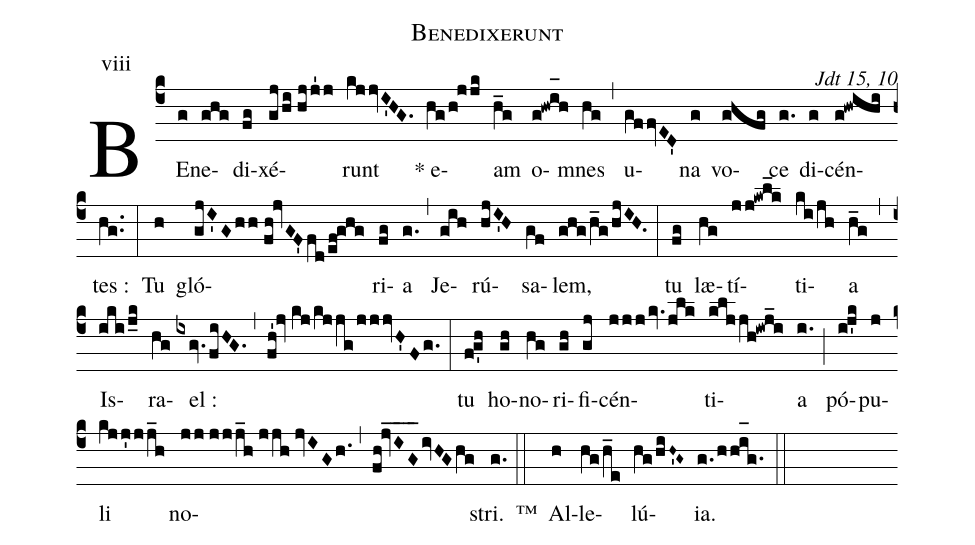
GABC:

name:Benedixerunt;
commentary: Jdt 15, 10;
mode:viii;
%%
(c4) BE(g)ne(ghg)di(fg)xé(gj/hi//hjj'1j)runt(kjjvI'HG.) () * e(hg/h!jjk)am(h_g) o(g!hwi_[oh:h]h)mnes(hg) (,) u(gffvED')na(g) vo(ghfg)ce(g.) di(g)cén(g!hwihi)tes :(hg..) (:) Tu(h) gló(gjI'Ghh//fh!jvGF'fd/ef!ghg)ri(fg)a(g.) (,) Je(gih)rú(hjI'H)sa(gf)lem,(ghg/h_g/hjIH.) (:) tu(fg) læ(hg)tí(jj!kwl_k)ti(ki/jh)a(h_g) (,) Is(iki/j_k)ra(hg)el :(ixgv.fiHG.) (,) (fh'!jv//kj/kjjg/jjjvH'Fg.) (:) tu(fg'h) ho(gh)no(hg)ri(gh)fi(gj)cén(jjjkv.jlk)ti(kljjh!iwj_i)a(i.) (;) pó(ij'k)pu(j)li(kjj'jj_h) no(jj//jjj_h//jjh//jvIGh.)(,)(fh!jv_I_G_ivHGhg)stri.(g.) (::) ™() Al(h)le(hg/h_e)lú(hg/hiH~'G~){ia}.(g./hhi_[oh:h]g.) (::)
